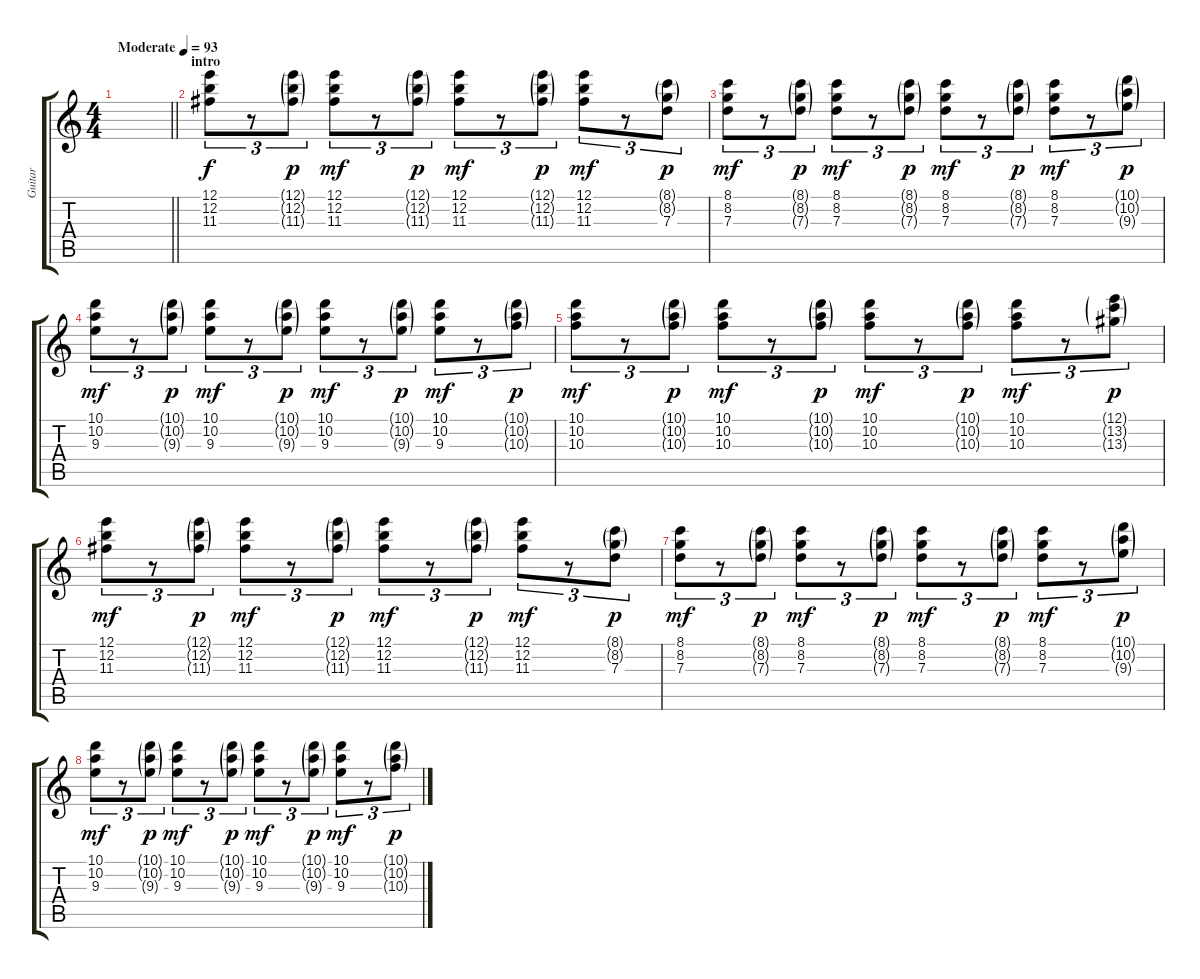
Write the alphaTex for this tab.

\track ("Guitar" "Guitar") {instrument distortionguitar}
\staff {score tabs}
\tuning (E4 B3 G3 D3 A2 E2) {hide}
\ts (4 4)
\tempo (93 "Moderate")
\clef g2
\barLineRight lightlight
\ks c
|
\section ("" "intro")
(12.1 12.2 11.3).8{tu (3 2)} r.8{tu (3 2)} (12.1{g} 12.2{g} 11.3{g}).8{tu (3 2) dy p} (12.1 12.2 11.3).8{tu (3 2) dy mf} r.8{tu (3 2)} (12.1{g} 12.2{g} 11.3{g}).8{tu (3 2) dy p} (12.1 12.2 11.3).8{tu (3 2) dy mf} r.8{tu (3 2)} (12.1{g} 12.2{g} 11.3{g}).8{tu (3 2) dy p} (12.1 12.2 11.3).8{tu (3 2) dy mf} r.8{tu (3 2)} (8.1{g} 8.2{g} 7.3).8{tu (3 2) dy p} |
(8.1 8.2 7.3).8{tu (3 2) dy mf} r.8{tu (3 2)} (8.1{g} 8.2{g} 7.3{g}).8{tu (3 2) dy p} (8.1 8.2 7.3).8{tu (3 2) dy mf} r.8{tu (3 2)} (8.1{g} 8.2{g} 7.3{g}).8{tu (3 2) dy p} (8.1 8.2 7.3).8{tu (3 2) dy mf} r.8{tu (3 2)} (8.1{g} 8.2{g} 7.3{g}).8{tu (3 2) dy p} (8.1 8.2 7.3).8{tu (3 2) dy mf} r.8{tu (3 2)} (10.1{g} 10.2{g} 9.3{g}).8{tu (3 2) dy p} |
(10.1 10.2 9.3).8{tu (3 2) dy mf} r.8{tu (3 2)} (10.1{g} 10.2{g} 9.3{g}).8{tu (3 2) dy p} (10.1 10.2 9.3).8{tu (3 2) dy mf} r.8{tu (3 2)} (10.1{g} 10.2{g} 9.3{g}).8{tu (3 2) dy p} (10.1 10.2 9.3).8{tu (3 2) dy mf} r.8{tu (3 2)} (10.1{g} 10.2{g} 9.3{g}).8{tu (3 2) dy p} (10.1 10.2 9.3).8{tu (3 2) dy mf} r.8{tu (3 2)} (10.1{g} 10.2{g} 10.3{g}).8{tu (3 2) dy p} |
(10.1 10.2 10.3).8{tu (3 2) dy mf} r.8{tu (3 2)} (10.1{g} 10.2{g} 10.3{g}).8{tu (3 2) dy p} (10.1 10.2 10.3).8{tu (3 2) dy mf} r.8{tu (3 2)} (10.1{g} 10.2{g} 10.3{g}).8{tu (3 2) dy p} (10.1 10.2 10.3).8{tu (3 2) dy mf} r.8{tu (3 2)} (10.1{g} 10.2{g} 10.3{g}).8{tu (3 2) dy p} (10.1 10.2 10.3).8{tu (3 2) dy mf} r.8{tu (3 2)} (12.1{g} 13.2{g} 13.3{g}).8{tu (3 2) dy p} |
(12.1 12.2 11.3).8{tu (3 2) dy mf} r.8{tu (3 2)} (12.1{g} 12.2{g} 11.3{g}).8{tu (3 2) dy p} (12.1 12.2 11.3).8{tu (3 2) dy mf} r.8{tu (3 2)} (12.1{g} 12.2{g} 11.3{g}).8{tu (3 2) dy p} (12.1 12.2 11.3).8{tu (3 2) dy mf} r.8{tu (3 2)} (12.1{g} 12.2{g} 11.3{g}).8{tu (3 2) dy p} (12.1 12.2 11.3).8{tu (3 2) dy mf} r.8{tu (3 2)} (8.1{g} 8.2{g} 7.3).8{tu (3 2) dy p} |
(8.1 8.2 7.3).8{tu (3 2) dy mf} r.8{tu (3 2)} (8.1{g} 8.2{g} 7.3{g}).8{tu (3 2) dy p} (8.1 8.2 7.3).8{tu (3 2) dy mf} r.8{tu (3 2)} (8.1{g} 8.2{g} 7.3{g}).8{tu (3 2) dy p} (8.1 8.2 7.3).8{tu (3 2) dy mf} r.8{tu (3 2)} (8.1{g} 8.2{g} 7.3{g}).8{tu (3 2) dy p} (8.1 8.2 7.3).8{tu (3 2) dy mf} r.8{tu (3 2)} (10.1{g} 10.2{g} 9.3{g}).8{tu (3 2) dy p} |
(10.1 10.2 9.3).8{tu (3 2) dy mf} r.8{tu (3 2)} (10.1{g} 10.2{g} 9.3{g}).8{tu (3 2) dy p} (10.1 10.2 9.3).8{tu (3 2) dy mf} r.8{tu (3 2)} (10.1{g} 10.2{g} 9.3{g}).8{tu (3 2) dy p} (10.1 10.2 9.3).8{tu (3 2) dy mf} r.8{tu (3 2)} (10.1{g} 10.2{g} 9.3{g}).8{tu (3 2) dy p} (10.1 10.2 9.3).8{tu (3 2) dy mf} r.8{tu (3 2)} (10.1{g} 10.2{g} 10.3{g}).8{tu (3 2) dy p}
